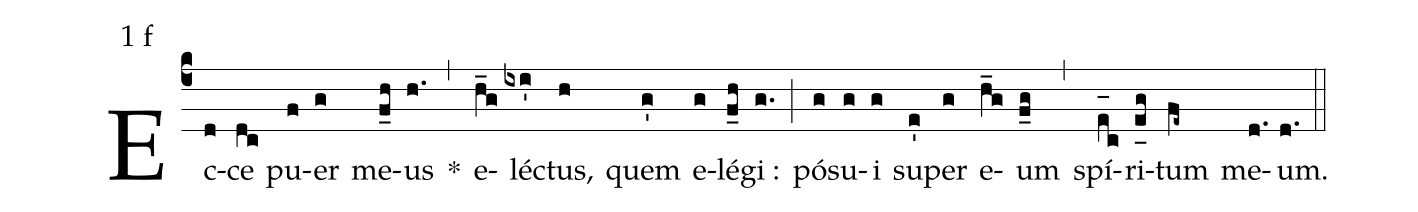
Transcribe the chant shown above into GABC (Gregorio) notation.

mode:1 f;
%%
(c4) Ec(d)ce(dc) pu(f)er(g) me(f_h)us(h.) *(,) e(h_g)lé(ixi')ctus,(h) quem(g') e(g)lé(f_h)gi :(g.) (;) pó(g)su(g)i(g) su(e')per(g) e(h_g)um(f_g) (,) spí(e_[oh:h]c)ri(e_[uh:l]g)tum(fe~) me(d.)um.(d.) (::)
